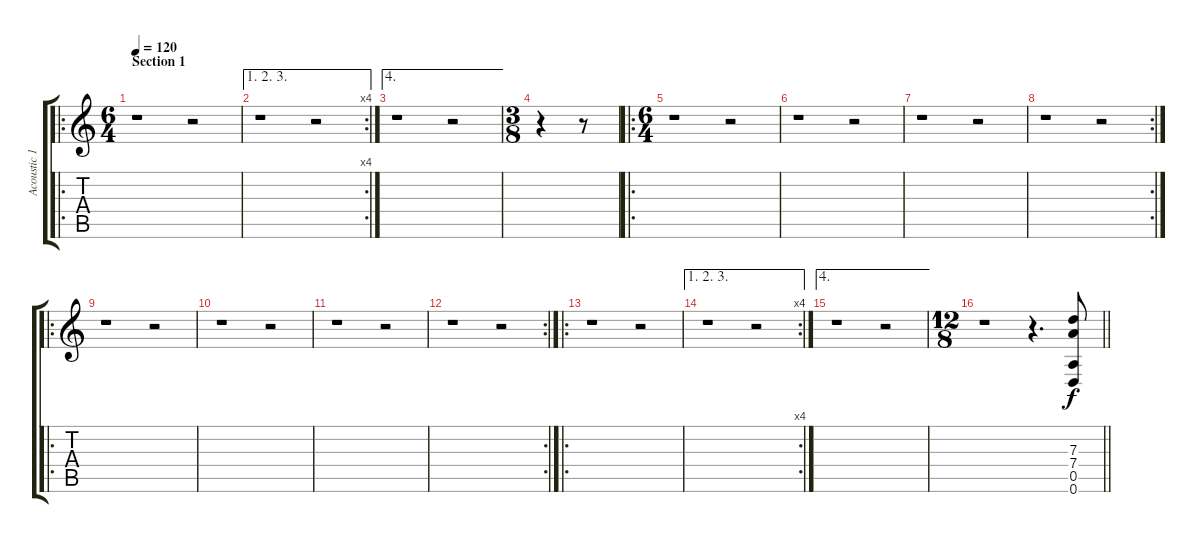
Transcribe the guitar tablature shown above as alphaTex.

\track ("Acoustic 1" "Acoustic 1") {instrument electricguitarclean}
\staff {score tabs}
\tuning (E4 B3 G3 D3 A2 D2) {hide}
\ro
\ts (6 4)
\section ("" "Section 1")
\tempo 120
\clef g2
\ks c
r.1{dy f instrument electricguitarclean} r.2 |
\ae (1 2 3)
\rc 4
r.1 r.2 |
\ae 4
r.1 r.2 |
\ts (3 8)
r.4 r.8 |
\ro
\ts (6 4)
r.1 r.2 |
r.1 r.2 |
r.1 r.2 |
\rc 2
r.1 r.2 |
\ro
r.1 r.2 |
r.1 r.2 |
r.1 r.2 |
\rc 2
r.1 r.2 |
\ro
r.1 r.2 |
\ae (1 2 3)
\rc 4
r.1 r.2 |
\ae 4
r.1 r.2 |
\ts (12 8)
\barLineRight lightlight
r.1 r.4{d} (7.3 7.4 0.5 0.6).8
